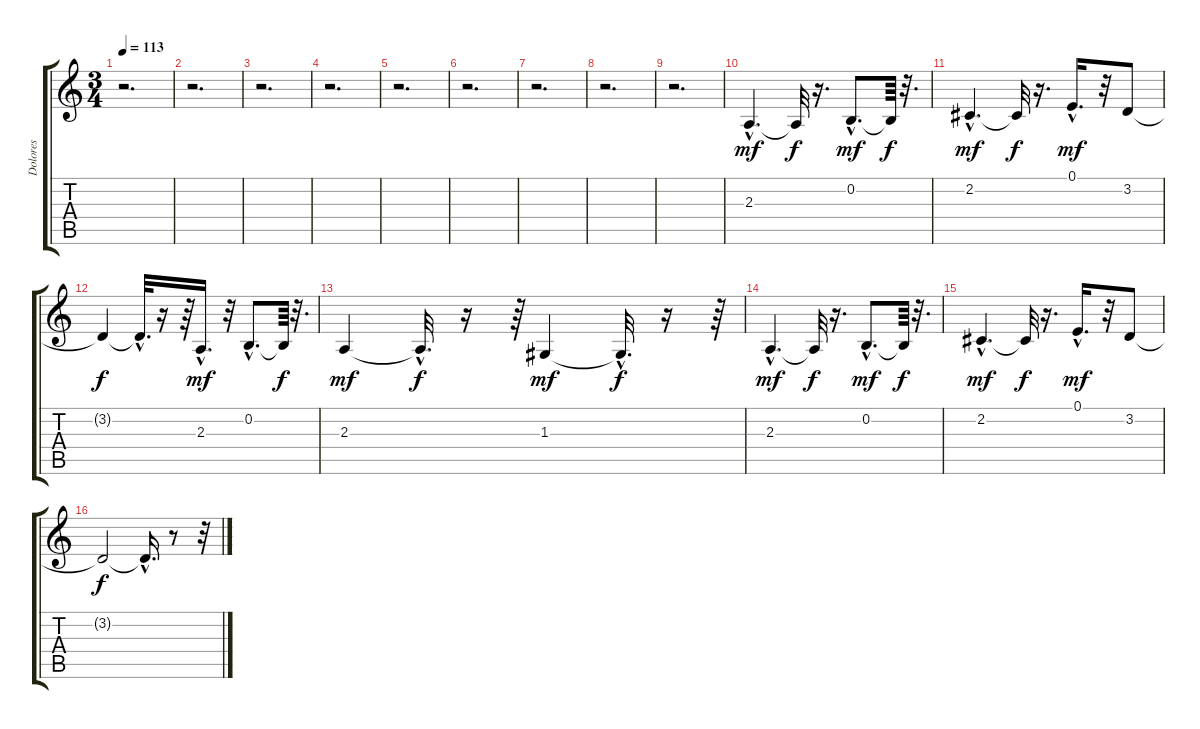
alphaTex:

\track ("Dolores" "Dolores") {instrument panflute}
\staff {score tabs}
\tuning (E4 B3 G3 D3 A2 E2) {hide}
\ts (3 4)
\tempo 113
\clef g2
\ks c
r.2{d dy mf instrument panflute} |
r.2{d} |
r.2{d} |
r.2{d} |
r.2{d} |
r.2{d} |
r.2{d} |
r.2{d} |
r.2{d} |
2.3{hac}.4{d} 2.3{t}.32{dy f} r.16{d} 0.2{hac}.8{d dy mf} 0.2{t}.64{dy f} r.32{d} |
2.2{hac}.4{d dy mf} 2.2{t}.32{dy f} r.16{d} 0.1{hac}.16{d dy mf} r.32 3.2.8 |
3.2{t}.4{dy f} 3.2{hac t}.32{d} r.16 r.64 2.3{hac}.16{d dy mf} r.32 0.2{hac}.8{d} 0.2{t}.64{dy f} r.32{d} |
2.3.4{dy mf} 2.3{hac t}.32{d dy f} r.16 r.64 1.3.4{dy mf} 1.3{hac t}.32{d dy f} r.16 r.64 |
2.3{hac}.4{d dy mf} 2.3{t}.32{dy f} r.16{d} 0.2{hac}.8{d dy mf} 0.2{t}.64{dy f} r.32{d} |
2.2{hac}.4{d dy mf} 2.2{t}.32{dy f} r.16{d} 0.1{hac}.16{d dy mf} r.32 3.2.8 |
3.2{t}.2{dy f} 3.2{hac t}.16{d} r.8 r.32
